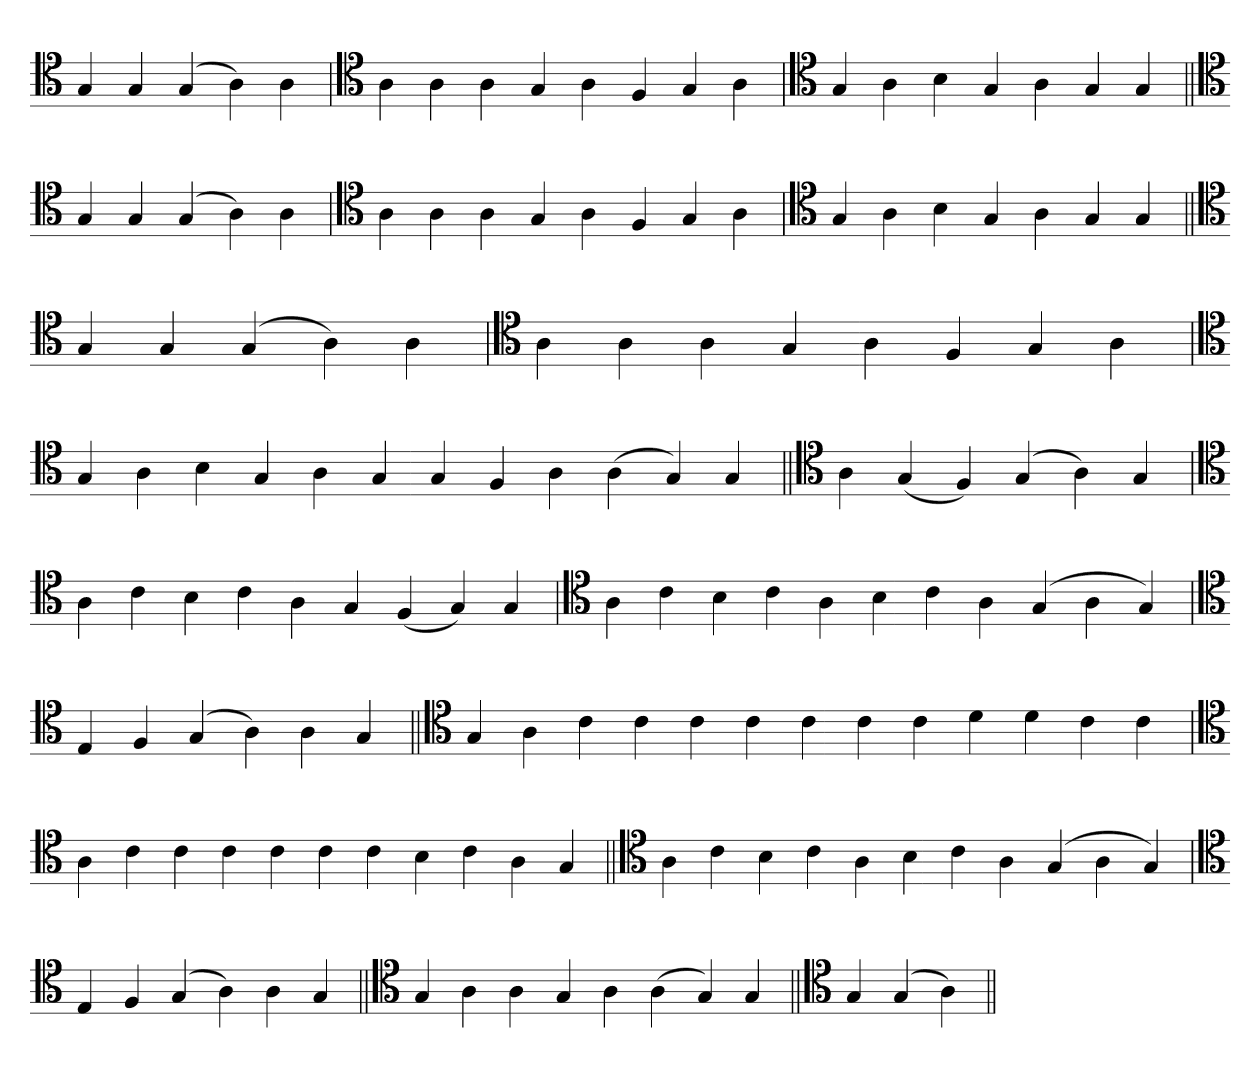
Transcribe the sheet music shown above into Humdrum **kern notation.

**kern
*part1
*staff1
*clefC4
=
4G
4G
(4G
4A)
4A
=`
*clefC4
4A
4A
4A
4G
4A
4F
4G
4A
=`
*clefC4
4G
4A
4B
4G
4A
4G
4G
=||
*clefC4
4G
4G
(4G
4A)
4A
=`
*clefC4
4A
4A
4A
4G
4A
4F
4G
4A
=`
*clefC4
4G
4A
4B
4G
4A
4G
4G
=||
*clefC4
4G
4G
(4G
4A)
4A
=`
*clefC4
4A
4A
4A
4G
4A
4F
4G
4A
=`
*clefC4
4G
4A
4B
4G
4A
4G
4G
4F
4A
(4A
4G)
4G
=||
*clefC4
4A
(4G
4F)
(4G
4A)
4G
=`
*clefC4
4A
4c
4B
4c
4A
4G
(4F
4G)
4G
=
*clefC4
4A
4c
4B
4c
4A
4B
4c
4A
(4G
4A
4G)
=`
*clefC4
4E
4F
(4G
4A)
4A
4G
=||
*clefC4
4G
4A
4c
4c
4c
4c
4c
4c
4c
4d
4d
4c
4c
='
*clefC4
4A
4c
4c
4c
4c
4c
4c
4B
4c
4A
4G
=||
*clefC4
4A
4c
4B
4c
4A
4B
4c
4A
(4G
4A
4G)
=`
*clefC4
4E
4F
(4G
4A)
4A
4G
=||
*clefC4
4G
4A
4A
4G
4A
(4A
4G)
4G
=||
*clefC4
4G
(4G
4A)
=||
*-
